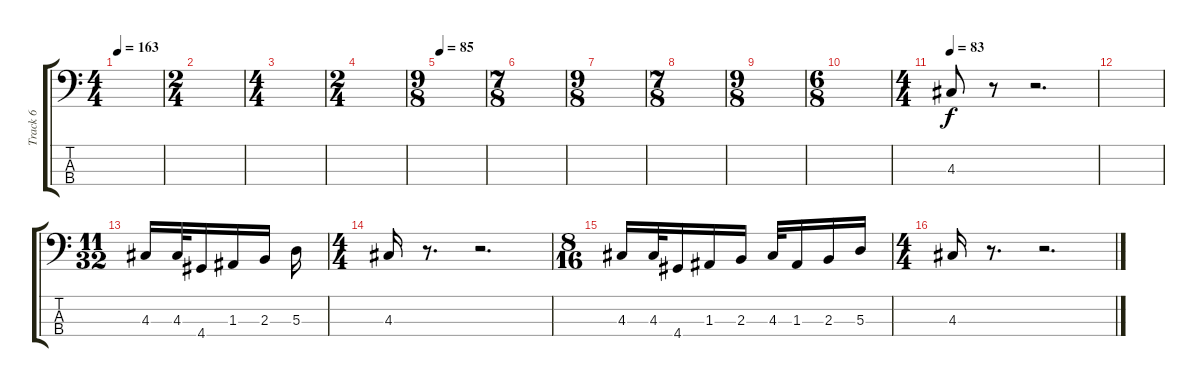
\track ("Track 6" "Track 6") {instrument electricbasspick}
\staff {score tabs}
\tuning (G2 D2 A1 E1) {hide}
\ts (4 4)
\tempo 163
\clef f4
\ks c
|
\ts (2 4)
|
\ts (4 4)
|
\ts (2 4)
|
\ts (9 8)
\tempo 85
|
\ts (7 8)
|
\ts (9 8)
|
\ts (7 8)
|
\ts (9 8)
|
\ts (6 8)
|
\ts (4 4)
\tempo 83
4.3.8 r.8 r.2{d} |
|
\ts (11 32)
4.3.16 4.3.32 4.4.16 1.3.16 2.3.16 5.3.16 |
\ts (4 4)
4.3.16 r.8{d} r.2{d} |
\ts (8 16)
4.3.16 4.3.32 4.4.16 1.3.16 2.3.16 4.3.32 1.3.16 2.3.16 5.3.16 |
\ts (4 4)
4.3.16 r.8{d} r.2{d}
